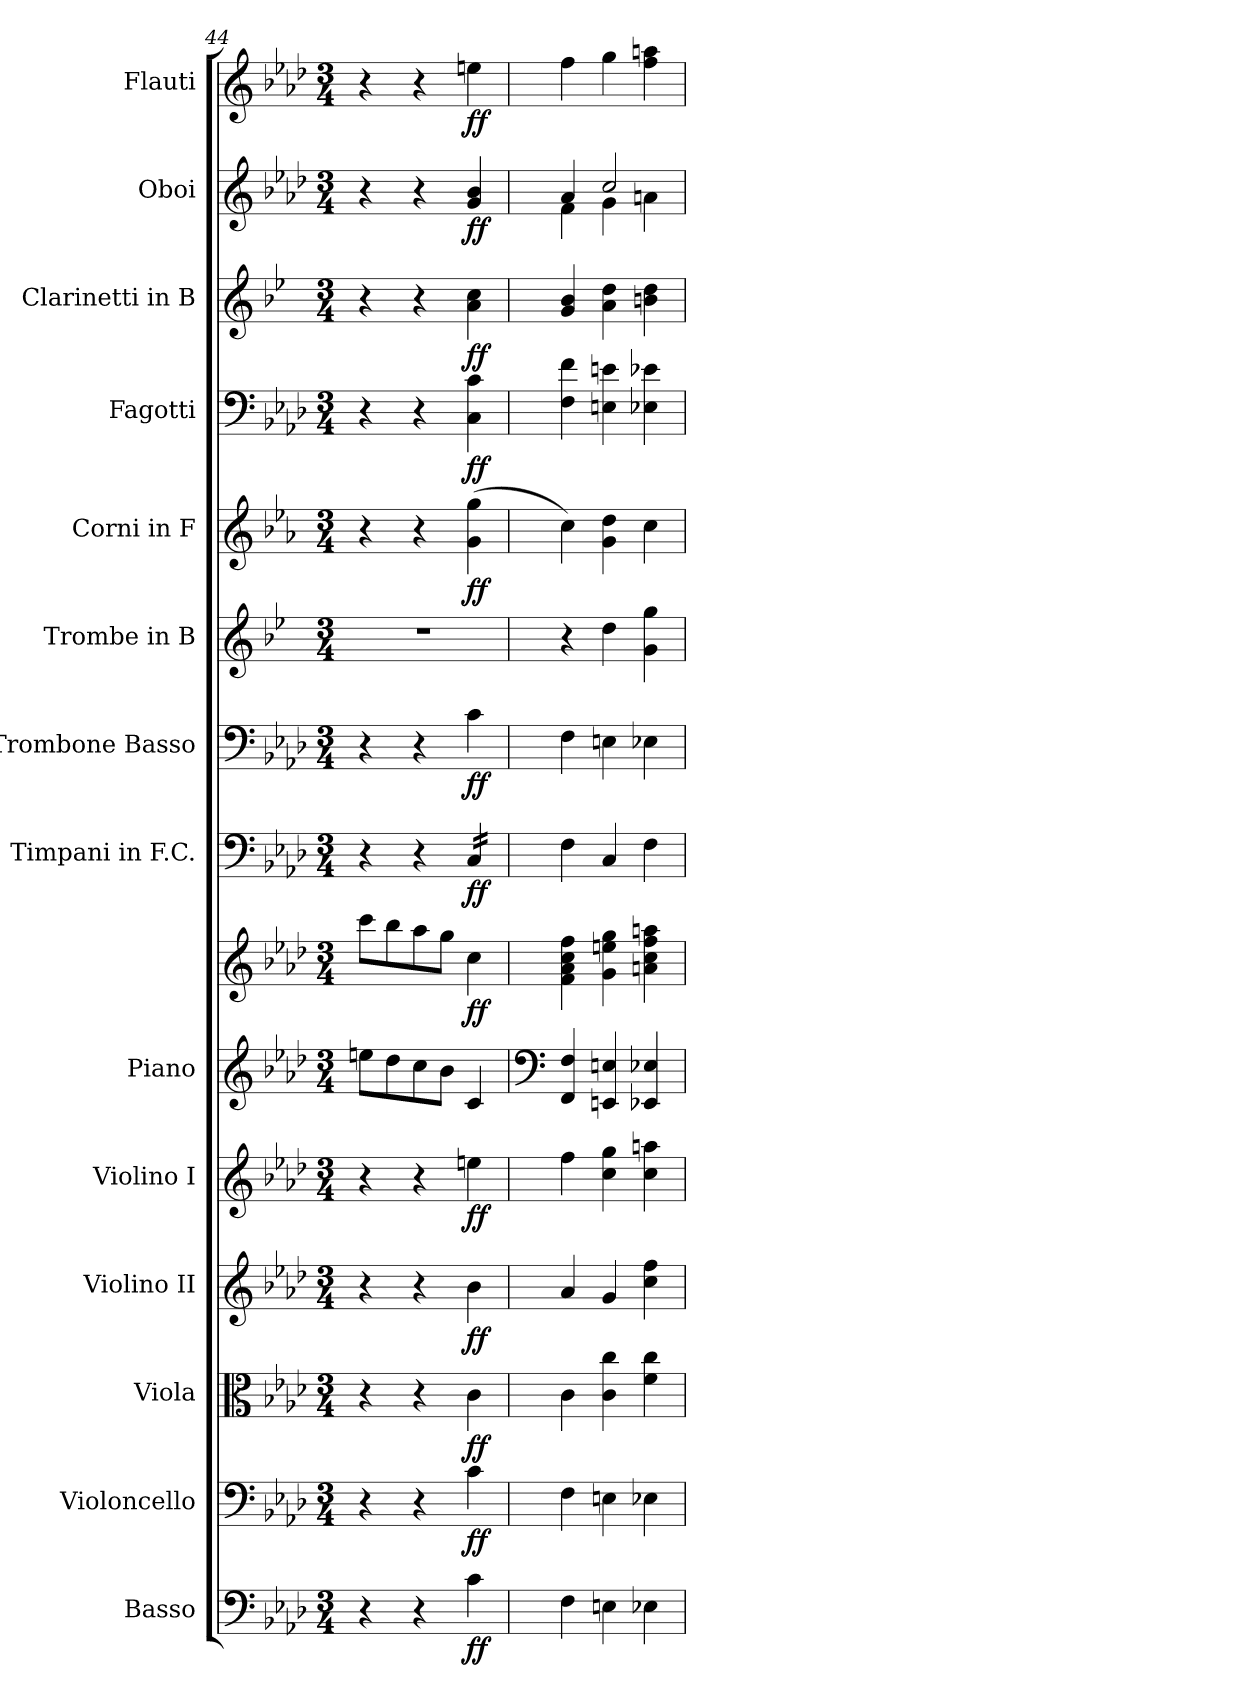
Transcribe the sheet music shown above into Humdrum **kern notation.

**kern	**dynam	**kern	**dynam	**kern	**dynam	**kern	**dynam	**kern	**dynam	**kern	**kern	**dynam	**kern	**dynam	**kern	**dynam	**kern	**kern	**dynam	**kern	**dynam	**kern	**dynam	**kern	**dynam	**kern	**dynam
*part14	*part14	*part13	*part13	*part12	*part12	*part11	*part11	*part10	*part10	*part9	*part9	*part9	*part8	*part8	*part7	*part7	*part6	*part5	*part5	*part4	*part4	*part3	*part3	*part2	*part2	*part1	*part1
*staff15	*staff15	*staff14	*staff14	*staff13	*staff13	*staff12	*staff12	*staff11	*staff11	*staff10	*staff9	*staff9/10	*staff8	*staff8	*staff7	*staff7	*staff6	*staff5	*staff5	*staff4	*staff4	*staff3	*staff3	*staff2	*staff2	*staff1	*staff1
*I"Basso	*	*I"Violoncello	*	*I"Viola	*	*I"Violino II	*	*I"Violino I	*	*I"Piano	*	*	*I"Timpani in F.C.	*	*I"Trombone Basso	*	*I"Trombe in B	*I"Corni in F	*	*I"Fagotti	*	*I"Clarinetti in B	*	*I"Oboi	*	*I"Flauti	*
*	*	*	*	*	*	*	*	*	*	*I'Pno.	*	*	*I'Timp.	*	*	*	*	*	*	*	*	*	*	*I'Ob.	*	*I'Fl.	*
*clefF4	*	*clefF4	*	*clefC3	*	*clefG2	*	*clefG2	*	*clefG2	*clefG2	*	*clefF4	*	*clefF4	*	*clefG2	*clefG2	*	*clefF4	*	*clefG2	*	*clefG2	*	*clefG2	*
*ITrd7c12	*	*	*	*	*	*	*	*	*	*	*	*	*	*	*	*	*ITrd1c2	*ITrd4c7	*	*	*	*ITrd1c2	*	*	*	*	*
*k[b-e-a-d-]	*	*k[b-e-a-d-]	*	*k[b-e-a-d-]	*	*k[b-e-a-d-]	*	*k[b-e-a-d-]	*	*k[b-e-a-d-]	*k[b-e-a-d-]	*	*k[b-e-a-d-]	*	*k[b-e-a-d-]	*	*k[b-e-a-d-]	*k[b-e-a-d-]	*	*k[b-e-a-d-]	*	*k[b-e-a-d-]	*	*k[b-e-a-d-]	*	*k[b-e-a-d-]	*
*M3/4	*	*M3/4	*	*M3/4	*	*M3/4	*	*M3/4	*	*M3/4	*M3/4	*	*M3/4	*	*M3/4	*	*M3/4	*M3/4	*	*M3/4	*	*M3/4	*	*M3/4	*	*M3/4	*
=44	=44	=44	=44	=44	=44	=44	=44	=44	=44	=44	=44	=44	=44	=44	=44	=44	=44	=44	=44	=44	=44	=44	=44	=44	=44	=44	=44
4r	.	4r	.	4r	.	4r	.	4r	.	8een\L	8ccc\L	.	4r	.	4r	.	2.r	4r	.	4r	.	4r	.	4r	.	4r	.
.	.	.	.	.	.	.	.	.	.	8dd-\	8bb-\	.	.	.	.	.	.	.	.	.	.	.	.	.	.	.	.
4r	.	4r	.	4r	.	4r	.	4r	.	8cc\	8aa-\	.	4r	.	4r	.	.	4r	.	4r	.	4r	.	4r	.	4r	.
.	.	.	.	.	.	.	.	.	.	8b-\J	8gg\J	.	.	.	.	.	.	.	.	.	.	.	.	.	.	.	.
!	!LO:DY:b	!	!LO:DY:b	!	!LO:DY:b	!	!LO:DY:b	!	!LO:DY:b	!	!	!LO:DY:b	!	!LO:DY:b	!	!LO:DY:b	!	!	!LO:DY:b	!	!LO:DY:b	!	!LO:DY:b	!	!LO:DY:b	!	!LO:DY:b
*	*	*	*	*	*	*	*	*	*	*	*	*	*tremolo	*	*	*	*	*	*	*	*	*	*	*	*	*	*
4C\	ff	4c\	ff	4c\	ff	4b-\	ff	4een\	ff	4c/	4cc\	ff	16C/LL	ff	4c\	ff	.	(>4c\ 4cc\	ff	4C\ 4c\	ff	4g\ 4b-\	ff	4g/ 4b-/	ff	4een\	ff
.	.	.	.	.	.	.	.	.	.	.	.	.	16C/	.	.	.	.	.	.	.	.	.	.	.	.	.	.
.	.	.	.	.	.	.	.	.	.	.	.	.	16C/	.	.	.	.	.	.	.	.	.	.	.	.	.	.
.	.	.	.	.	.	.	.	.	.	.	.	.	16C/JJ	.	.	.	.	.	.	.	.	.	.	.	.	.	.
*	*	*	*	*	*	*	*	*	*	*	*	*	*Xtremolo	*	*	*	*	*	*	*	*	*	*	*	*	*	*
=45	=45	=45	=45	=45	=45	=45	=45	=45	=45	=45	=45	=45	=45	=45	=45	=45	=45	=45	=45	=45	=45	=45	=45	=45	=45	=45	=45
*	*	*	*	*	*	*	*	*	*	*clefF4	*	*	*	*	*	*	*	*	*	*	*	*	*	*	*	*	*
*	*	*	*	*	*	*	*	*	*	*	*	*	*	*	*	*	*	*	*	*	*	*	*	*^	*	*	*
4FF\	.	4F\	.	4c\	.	4a-/	.	4ff\	.	4FF/ 4F/	4f\ 4a-\ 4cc\ 4ff\	.	4F\	.	4F\	.	4r	4f\)	.	4F\ 4f\	.	4f/ 4a-/	.	4a-/	4f\	.	4ff\	.
4EEn\	.	4En\	.	4c\ 4cc\	.	4g/	.	4cc\ 4gg\	.	4EEn/ 4En/	4g\ 4een\ 4gg\	.	4C/	.	4En\	.	4cc\	4c\ 4g\	.	4En\ 4en\	.	4g\ 4cc\	.	2cc/	4g\	.	4gg\	.
4EE-X\	.	4E-X\	.	4f\ 4cc\	.	4cc\ 4ff\	.	4cc\ 4aan\	.	4EE-X/ 4E-X/	4an\ 4cc\ 4ff\ 4aan\	.	4F\	.	4E-X\	.	4f\ 4ff\	4f\	.	4E-X\ 4e-X\	.	4an\ 4cc\	.	.	4an\	.	4ff\ 4aan\	.
*	*	*	*	*	*	*	*	*	*	*	*	*	*	*	*	*	*	*	*	*	*	*	*	*v	*v	*	*	*
=	=	=	=	=	=	=	=	=	=	=	=	=	=	=	=	=	=	=	=	=	=	=	=	=	=	=	=
*-	*-	*-	*-	*-	*-	*-	*-	*-	*-	*-	*-	*-	*-	*-	*-	*-	*-	*-	*-	*-	*-	*-	*-	*-	*-	*-	*-
